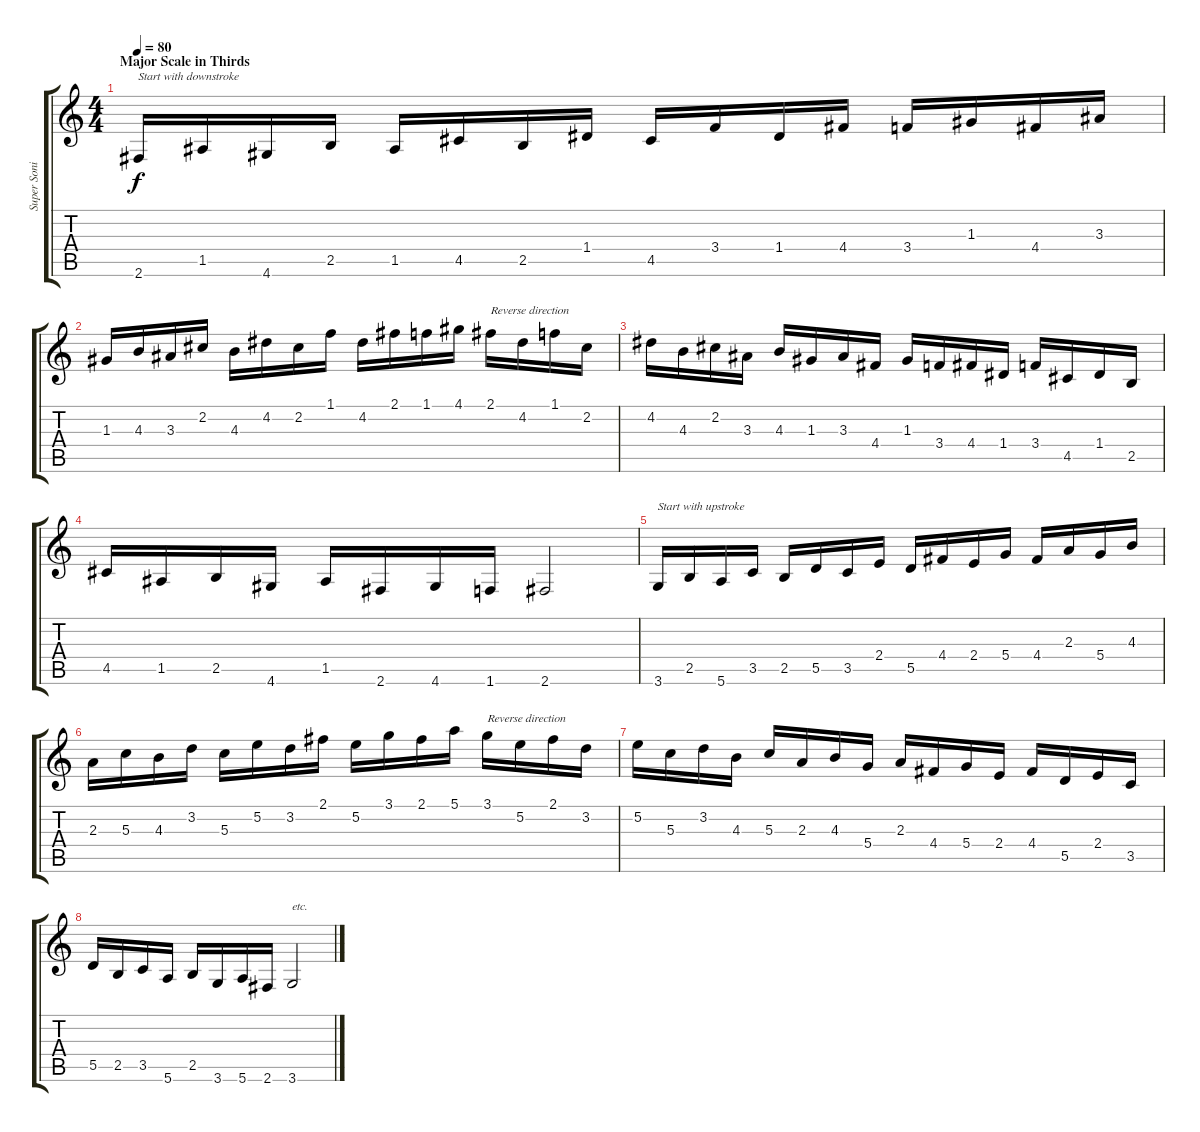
\track ("Super Sonic Symphony" "Super Soni") {instrument acousticguitarnylon}
\staff {score tabs}
\tuning (E4 B3 G3 D3 A2 E2) {hide}
\ts (4 4)
\section ("" "Major Scale in Thirds")
\tempo 80
\clef g2
\ks c
2.6.16{txt "Start with downstroke" dy f} 1.5.16 4.6.16 2.5.16 1.5.16 4.5.16 2.5.16 1.4.16 4.5.16 3.4.16 1.4.16 4.4.16 3.4.16 1.3.16 4.4.16 3.3.16 |
1.3.16 4.3.16 3.3.16 2.2.16 4.3.16 4.2.16 2.2.16 1.1.16 4.2.16 2.1.16 1.1.16 4.1.16 2.1.16{txt "Reverse direction"} 4.2.16 1.1.16 2.2.16 |
4.2.16 4.3.16 2.2.16 3.3.16 4.3.16 1.3.16 3.3.16 4.4.16 1.3.16 3.4.16 4.4.16 1.4.16 3.4.16 4.5.16 1.4.16 2.5.16 |
4.5.16 1.5.16 2.5.16 4.6.16 1.5.16 2.6.16 4.6.16 1.6.16 2.6.2 |
3.6.16{txt "Start with upstroke"} 2.5.16 5.6.16 3.5.16 2.5.16 5.5.16 3.5.16 2.4.16 5.5.16 4.4.16 2.4.16 5.4.16 4.4.16 2.3.16 5.4.16 4.3.16 |
2.3.16 5.3.16 4.3.16 3.2.16 5.3.16 5.2.16 3.2.16 2.1.16 5.2.16 3.1.16 2.1.16 5.1.16 3.1.16{txt "Reverse direction"} 5.2.16 2.1.16 3.2.16 |
5.2.16 5.3.16 3.2.16 4.3.16 5.3.16 2.3.16 4.3.16 5.4.16 2.3.16 4.4.16 5.4.16 2.4.16 4.4.16 5.5.16 2.4.16 3.5.16 |
5.5.16 2.5.16 3.5.16 5.6.16 2.5.16 3.6.16 5.6.16 2.6.16 3.6.2{txt "etc."}
